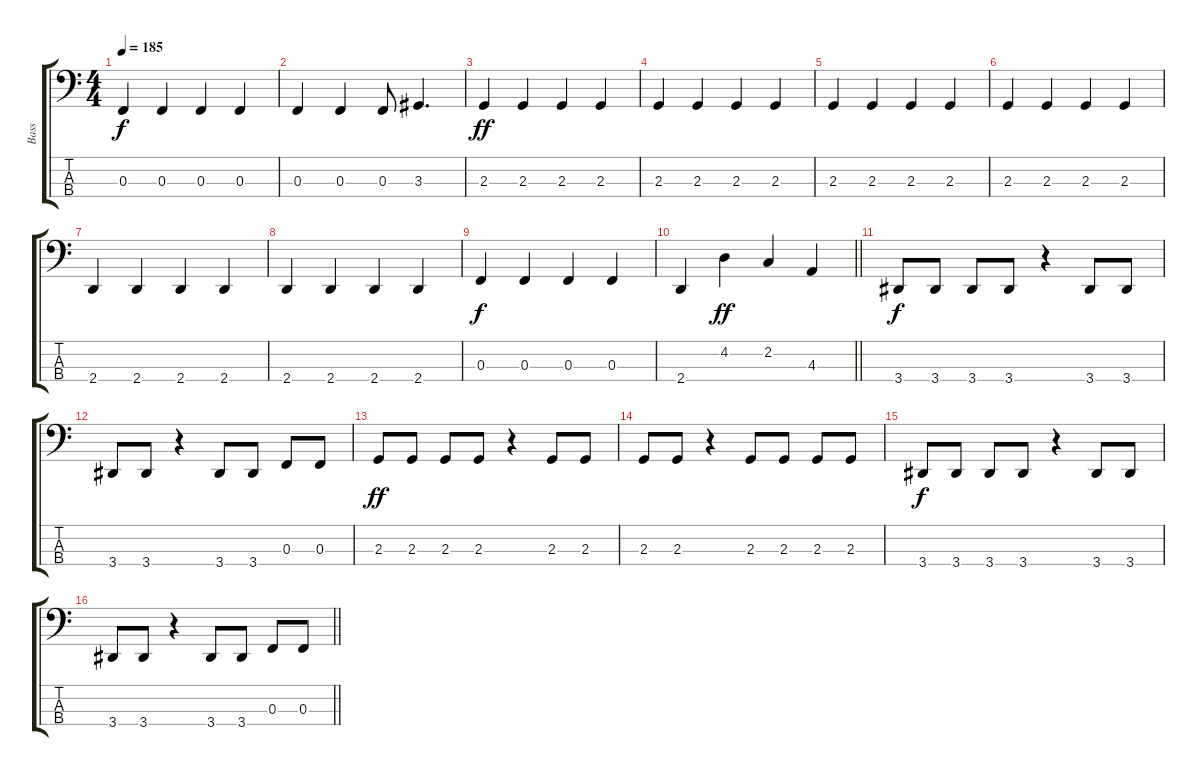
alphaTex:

\track ("Bass" "Bass") {instrument slapbass1}
\staff {score tabs}
\tuning (Eb2 Bb1 F1 C1) {hide}
\ts (4 4)
\tempo 185
\clef f4
\ks c
0.3.4{dy f} 0.3.4 0.3.4 0.3.4 |
0.3.4 0.3.4 0.3.8 3.3.4{d} |
2.3.4{dy ff} 2.3.4 2.3.4 2.3.4 |
2.3.4 2.3.4 2.3.4 2.3.4 |
2.3.4 2.3.4 2.3.4 2.3.4 |
2.3.4 2.3.4 2.3.4 2.3.4 |
2.4.4 2.4.4 2.4.4 2.4.4 |
2.4.4 2.4.4 2.4.4 2.4.4 |
0.3.4{dy f} 0.3.4 0.3.4 0.3.4 |
\barLineRight lightlight
2.4.4 4.2.4{dy ff} 2.2.4 4.3.4 |
3.4.8{dy f} 3.4.8 3.4.8 3.4.8 r.4 3.4.8 3.4.8 |
3.4.8 3.4.8 r.4 3.4.8 3.4.8 0.3.8 0.3.8 |
2.3.8{dy ff} 2.3.8 2.3.8 2.3.8 r.4 2.3.8 2.3.8 |
2.3.8 2.3.8 r.4 2.3.8 2.3.8 2.3.8 2.3.8 |
3.4.8{dy f} 3.4.8 3.4.8 3.4.8 r.4 3.4.8 3.4.8 |
\barLineRight lightlight
3.4.8 3.4.8 r.4 3.4.8 3.4.8 0.3.8 0.3.8
